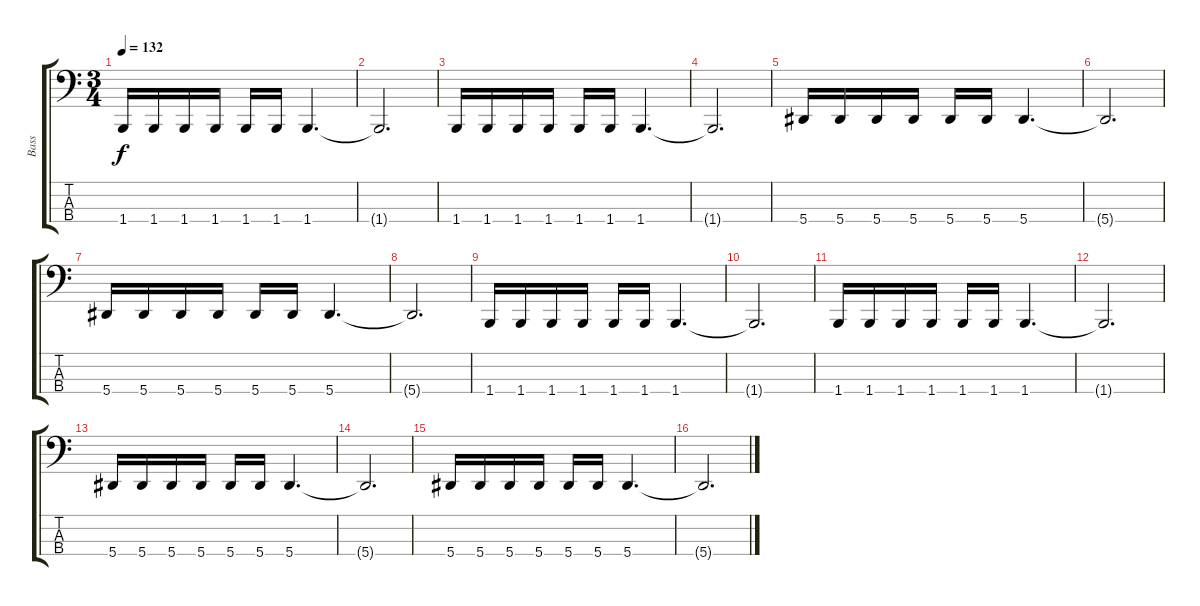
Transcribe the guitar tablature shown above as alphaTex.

\track ("Bass" "Bass") {instrument electricbassfinger}
\staff {score tabs}
\tuning (Eb2 Bb1 F1 Bb0) {hide}
\ts (3 4)
\tempo 132
\clef f4
\ks c
1.4.16{dy f} 1.4.16 1.4.16 1.4.16 1.4.16 1.4.16 1.4.4{d} |
1.4{t}.2{d} |
1.4.16 1.4.16 1.4.16 1.4.16 1.4.16 1.4.16 1.4.4{d} |
1.4{t}.2{d} |
5.4.16 5.4.16 5.4.16 5.4.16 5.4.16 5.4.16 5.4.4{d} |
5.4{t}.2{d} |
5.4.16 5.4.16 5.4.16 5.4.16 5.4.16 5.4.16 5.4.4{d} |
5.4{t}.2{d} |
1.4.16 1.4.16 1.4.16 1.4.16 1.4.16 1.4.16 1.4.4{d} |
1.4{t}.2{d} |
1.4.16 1.4.16 1.4.16 1.4.16 1.4.16 1.4.16 1.4.4{d} |
1.4{t}.2{d} |
5.4.16 5.4.16 5.4.16 5.4.16 5.4.16 5.4.16 5.4.4{d} |
5.4{t}.2{d} |
5.4.16 5.4.16 5.4.16 5.4.16 5.4.16 5.4.16 5.4.4{d} |
5.4{t}.2{d}
